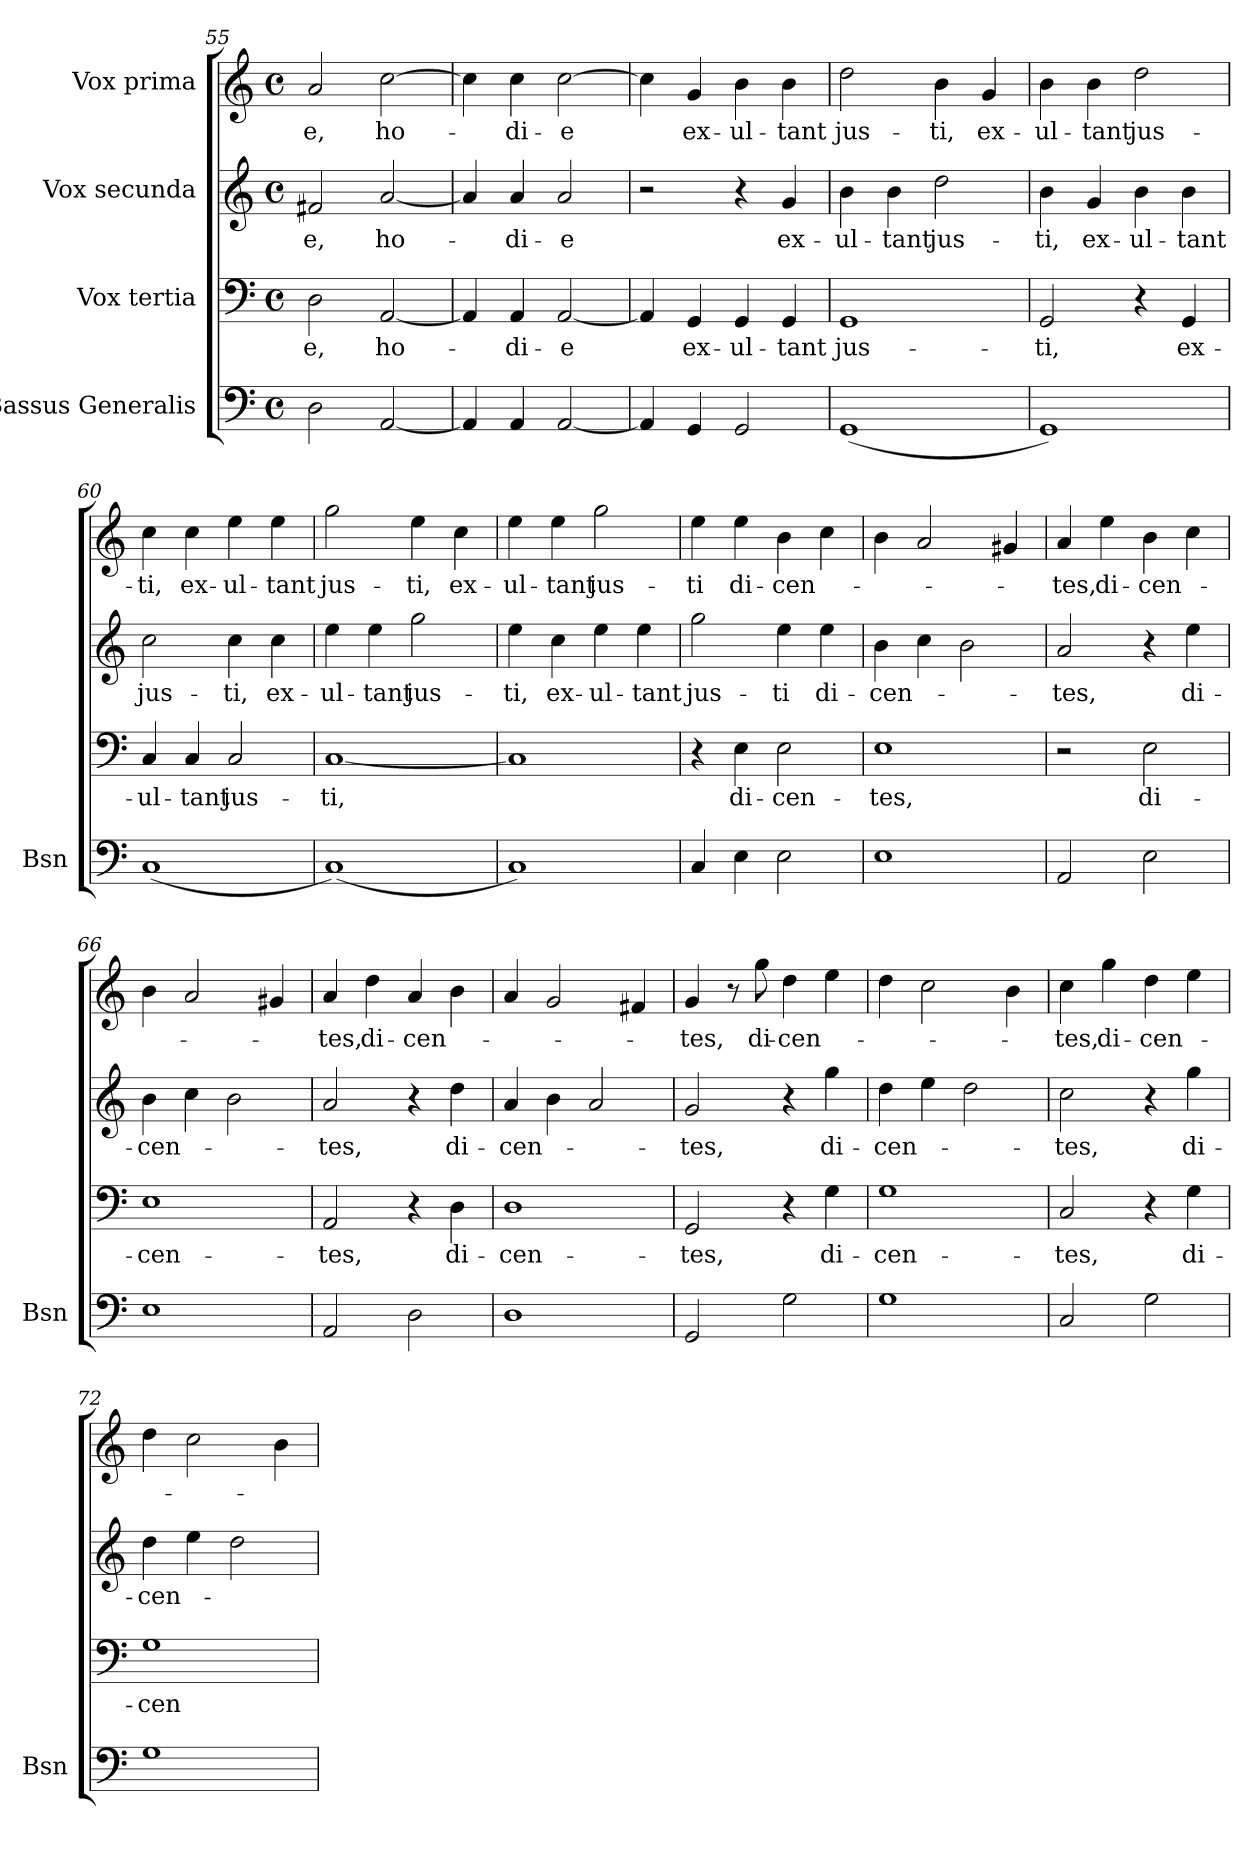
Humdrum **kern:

**kern	**kern	**text	**kern	**text	**kern	**text
*part4	*part3	*part3	*part2	*part2	*part1	*part1
*staff4	*staff3	*staff3	*staff2	*staff2	*staff1	*staff1
*I"Bassus Generalis	*I"Vox tertia	*	*I"Vox secunda	*	*I"Vox prima	*
*I'Bsn	*	*	*	*	*	*
*clefF4	*clefF4	*	*clefG2	*	*clefG2	*
*k[]	*k[]	*	*k[]	*	*k[]	*
*M4/4	*M4/4	*	*M4/4	*	*M4/4	*
*met(c)	*met(c)	*	*met(c)	*	*met(c)	*
=55	=55	=55	=55	=55	=55	=55
2D\	2D\	-e,	2f#X/	-e,	2a/	-e,
[2AA/	[2AA/	ho-	[2a/	ho-	[2cc\	ho-
=56	=56	=56	=56	=56	=56	=56
4AA/]	4AA/]	.	4a/]	.	4cc\]	.
4AA/	4AA/	-di-	4a/	-di-	4cc\	-di-
[2AA/	[2AA/	-e	2a/	-e	[2cc\	-e
=57	=57	=57	=57	=57	=57	=57
4AA/]	4AA/]	.	2r	.	4cc\]	.
4GG/	4GG/	ex-	.	.	4g/	ex-
2GG/	4GG/	-ul-	4r	.	4b\	-ul-
.	4GG/	-tant	4g/	ex-	4b\	-tant
=58	=58	=58	=58	=58	=58	=58
(1GG	1GG	jus-	4b\	-ul-	2dd\	jus-
.	.	.	4b\	-tant	.	.
.	.	.	2dd\	jus-	4b\	-ti,
.	.	.	.	.	4g/	ex-
=59	=59	=59	=59	=59	=59	=59
1GG)	2GG/	-ti,	4b\	-ti,	4b\	-ul-
.	.	.	4g/	ex-	4b\	-tant
.	4r	.	4b\	-ul-	2dd\	jus-
.	4GG/	ex-	4b\	-tant	.	.
=60	=60	=60	=60	=60	=60	=60
(1C	4C/	-ul-	2cc\	jus-	4cc\	-ti,
.	4C/	-tant	.	.	4cc\	ex-
.	2C/	jus-	4cc\	-ti,	4ee\	-ul-
.	.	.	4cc\	ex-	4ee\	-tant
!!LO:LB:g=z
=61	=61	=61	=61	=61	=61	=61
(1C)	[1C	-ti,	4ee\	-ul-	2gg\	jus-
.	.	.	4ee\	-tant	.	.
.	.	.	2gg\	jus-	4ee\	-ti,
.	.	.	.	.	4cc\	ex-
=62	=62	=62	=62	=62	=62	=62
1C)	1C]	.	4ee\	-ti,	4ee\	-ul-
.	.	.	4cc\	ex-	4ee\	-tant
.	.	.	4ee\	-ul-	2gg\	jus-
.	.	.	4ee\	-tant	.	.
=63	=63	=63	=63	=63	=63	=63
4C/	4r	.	2gg\	jus-	4ee\	-ti
4E\	4E\	di-	.	.	4ee\	di-
2E\	2E\	-cen-	4ee\	-ti	4b\	-cen-
.	.	.	4ee\	di-	4cc\	.
=64	=64	=64	=64	=64	=64	=64
1E	1E	-tes,	4b\	-cen-	4b\	.
.	.	.	4cc\	.	2a/	.
.	.	.	2b\	.	.	.
.	.	.	.	.	4g#X/	.
=65	=65	=65	=65	=65	=65	=65
2AA/	2r	.	2a/	-tes,	4a/	-tes,
.	.	.	.	.	4ee\	di-
2E\	2E\	di-	4r	.	4b\	-cen-
.	.	.	4ee\	di-	4cc\	.
=66	=66	=66	=66	=66	=66	=66
1E	1E	-cen-	4b\	-cen-	4b\	.
.	.	.	4cc\	.	2a/	.
.	.	.	2b\	.	.	.
.	.	.	.	.	4g#X/	.
!!LO:LB:g=z
=67	=67	=67	=67	=67	=67	=67
2AA/	2AA/	-tes,	2a/	-tes,	4a/	-tes,
.	.	.	.	.	4dd\	di-
2D\	4r	.	4r	.	4a/	-cen-
.	4D\	di-	4dd\	di-	4b\	.
=68	=68	=68	=68	=68	=68	=68
1D	1D	-cen-	4a/	-cen-	4a/	.
.	.	.	4b\	.	2g/	.
.	.	.	2a/	.	.	.
.	.	.	.	.	4f#X/	.
=69	=69	=69	=69	=69	=69	=69
2GG/	2GG/	-tes,	2g/	-tes,	4g/	-tes,
.	.	.	.	.	8r	.
.	.	.	.	.	8gg\	di-
2G\	4r	.	4r	.	4dd\	-cen-
.	4G\	di-	4gg\	di-	4ee\	.
=70	=70	=70	=70	=70	=70	=70
1G	1G	-cen-	4dd\	-cen-	4dd\	.
.	.	.	4ee\	.	2cc\	.
.	.	.	2dd\	.	.	.
.	.	.	.	.	4b\	.
=71	=71	=71	=71	=71	=71	=71
2C/	2C/	-tes,	2cc\	-tes,	4cc\	-tes,
.	.	.	.	.	4gg\	di-
2G\	4r	.	4r	.	4dd\	-cen-
.	4G\	di-	4gg\	di-	4ee\	.
=72	=72	=72	=72	=72	=72	=72
1G	1G	-cen-	4dd\	-cen-	4dd\	.
.	.	.	4ee\	.	2cc\	.
.	.	.	2dd\	.	.	.
.	.	.	.	.	4b\	.
=	=	=	=	=	=	=
*-	*-	*-	*-	*-	*-	*-
